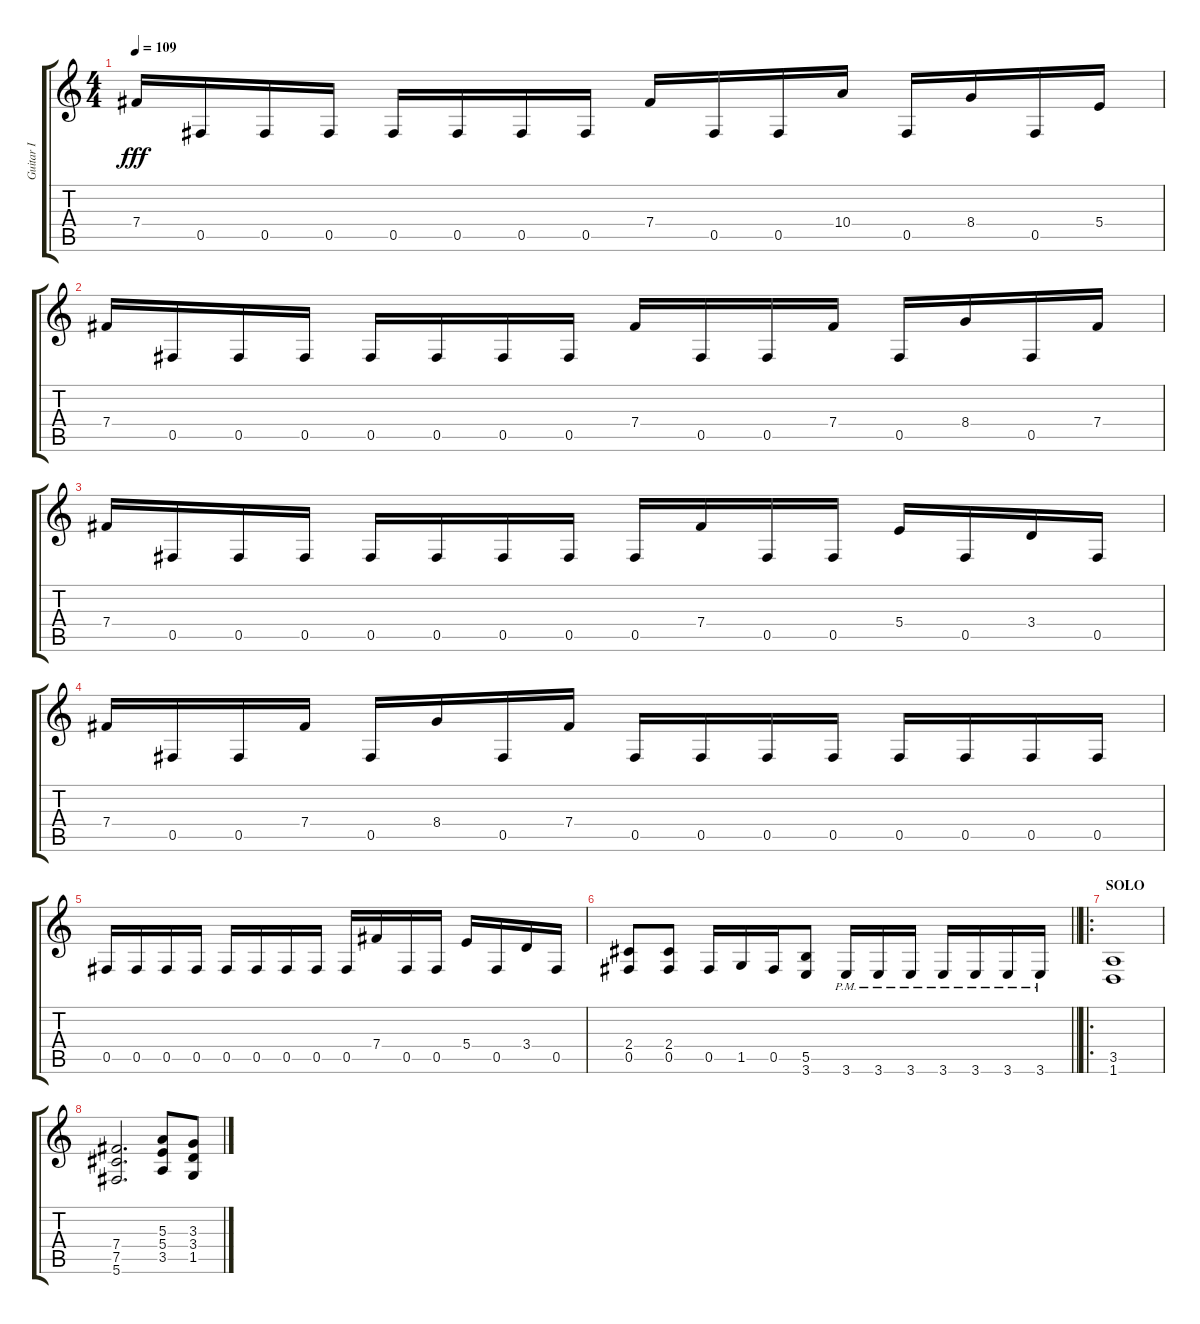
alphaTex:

\track ("Guitar I" "Guitar I") {instrument overdrivenguitar}
\staff {score tabs}
\tuning (Db4 Ab3 E3 B2 Gb2 Db2) {hide}
\ts (4 4)
\tempo 109
\clef g2
\ks c
7.4.16{dy fff} 0.5.16 0.5.16 0.5.16 0.5.16 0.5.16 0.5.16 0.5.16 7.4.16 0.5.16 0.5.16 10.4.16 0.5.16 8.4.16 0.5.16 5.4.16 |
7.4.16 0.5.16 0.5.16 0.5.16 0.5.16 0.5.16 0.5.16 0.5.16 7.4.16 0.5.16 0.5.16 7.4.16 0.5.16 8.4.16 0.5.16 7.4.16 |
7.4.16 0.5.16 0.5.16 0.5.16 0.5.16 0.5.16 0.5.16 0.5.16 0.5.16 7.4.16 0.5.16 0.5.16 5.4.16 0.5.16 3.4.16 0.5.16 |
7.4.16 0.5.16 0.5.16 7.4.16 0.5.16 8.4.16 0.5.16 7.4.16 0.5.16 0.5.16 0.5.16 0.5.16 0.5.16 0.5.16 0.5.16 0.5.16 |
0.5.16 0.5.16 0.5.16 0.5.16 0.5.16 0.5.16 0.5.16 0.5.16 0.5.16 7.4.16 0.5.16 0.5.16 5.4.16 0.5.16 3.4.16 0.5.16 |
\barLineRight lightlight
(2.4 0.5).8 (2.4 0.5).8 0.5.16 1.5.16 0.5.16 (5.5 3.6).8 3.6{pm}.16 3.6{pm}.16 3.6{pm}.16 3.6{pm}.16 3.6{pm}.16 3.6{pm}.16 3.6{pm}.16 |
\ro
\section ("" "SOLO")
(3.5 1.6).1 |
(7.4 7.5 5.6).2{d} (5.3 5.4 3.5).8 (3.3 3.4 1.5).8
